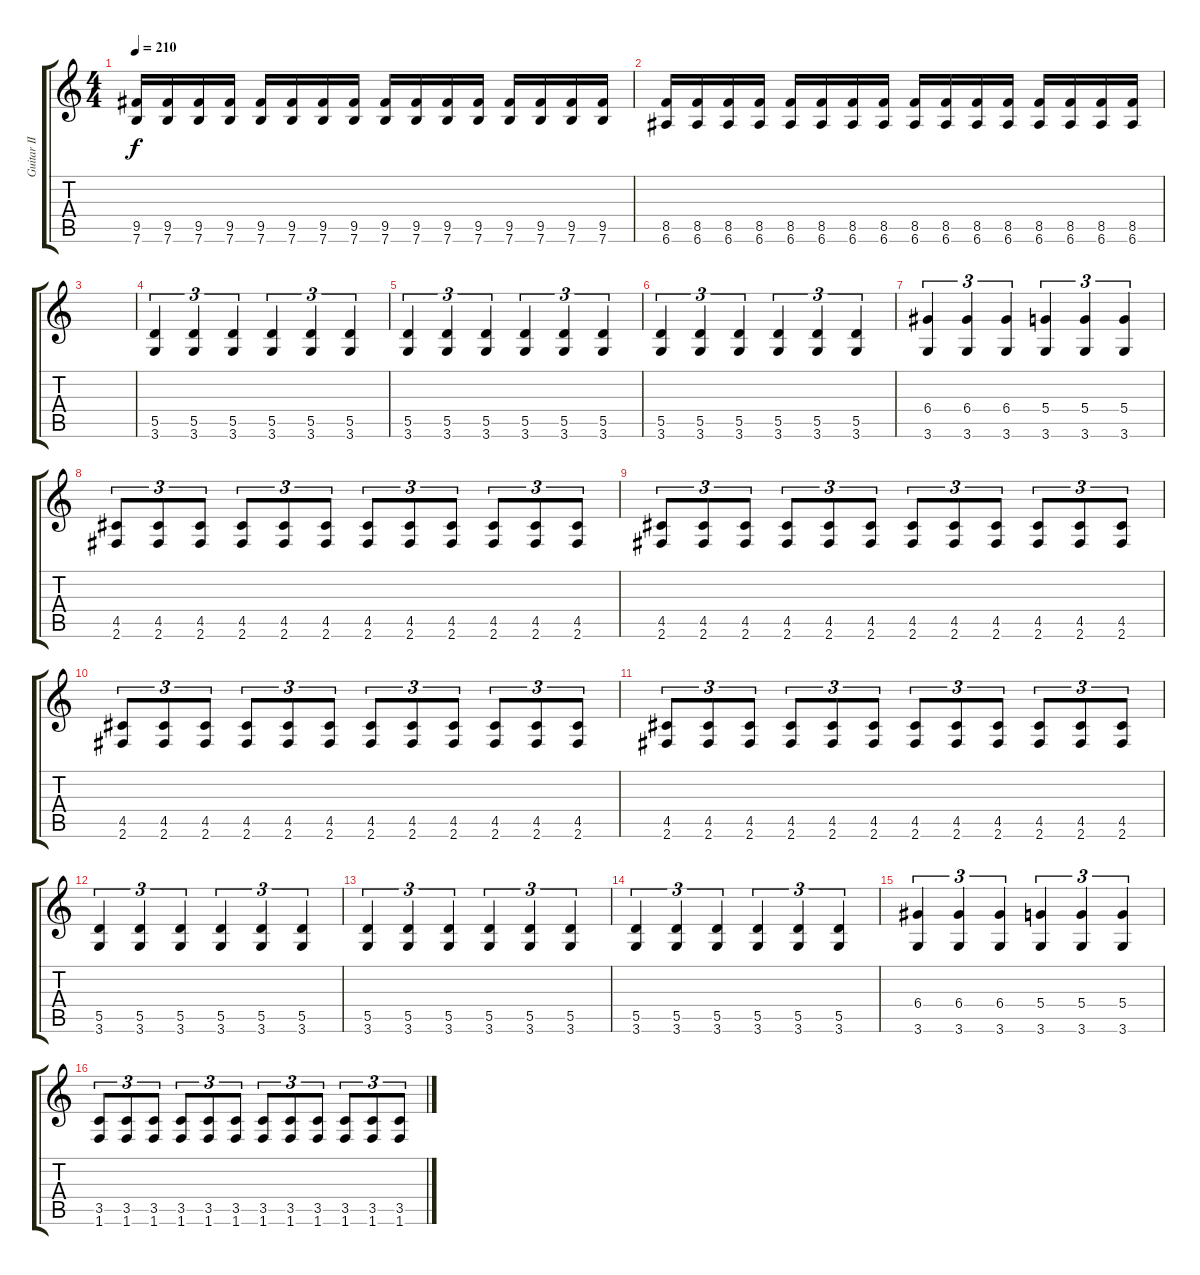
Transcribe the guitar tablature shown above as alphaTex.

\track ("Guitar II" "Guitar II") {instrument distortionguitar}
\staff {score tabs}
\tuning (E4 B3 G3 D3 A2 E2) {hide}
\ts (4 4)
\tempo 210
\clef g2
\ks c
(9.5 7.6).16{dy f} (9.5 7.6).16 (9.5 7.6).16 (9.5 7.6).16 (9.5 7.6).16 (9.5 7.6).16 (9.5 7.6).16 (9.5 7.6).16 (9.5 7.6).16 (9.5 7.6).16 (9.5 7.6).16 (9.5 7.6).16 (9.5 7.6).16 (9.5 7.6).16 (9.5 7.6).16 (9.5 7.6).16 |
(8.5 6.6).16 (8.5 6.6).16 (8.5 6.6).16 (8.5 6.6).16 (8.5 6.6).16 (8.5 6.6).16 (8.5 6.6).16 (8.5 6.6).16 (8.5 6.6).16 (8.5 6.6).16 (8.5 6.6).16 (8.5 6.6).16 (8.5 6.6).16 (8.5 6.6).16 (8.5 6.6).16 (8.5 6.6).16 |
|
(5.5 3.6).4{tu (3 2)} (5.5 3.6).4{tu (3 2)} (5.5 3.6).4{tu (3 2)} (5.5 3.6).4{tu (3 2)} (5.5 3.6).4{tu (3 2)} (5.5 3.6).4{tu (3 2)} |
(5.5 3.6).4{tu (3 2)} (5.5 3.6).4{tu (3 2)} (5.5 3.6).4{tu (3 2)} (5.5 3.6).4{tu (3 2)} (5.5 3.6).4{tu (3 2)} (5.5 3.6).4{tu (3 2)} |
(5.5 3.6).4{tu (3 2)} (5.5 3.6).4{tu (3 2)} (5.5 3.6).4{tu (3 2)} (5.5 3.6).4{tu (3 2)} (5.5 3.6).4{tu (3 2)} (5.5 3.6).4{tu (3 2)} |
(6.4 3.6).4{tu (3 2)} (6.4 3.6).4{tu (3 2)} (6.4 3.6).4{tu (3 2)} (5.4 3.6).4{tu (3 2)} (5.4 3.6).4{tu (3 2)} (5.4 3.6).4{tu (3 2)} |
(4.5 2.6).8{tu (3 2)} (4.5 2.6).8{tu (3 2)} (4.5 2.6).8{tu (3 2)} (4.5 2.6).8{tu (3 2)} (4.5 2.6).8{tu (3 2)} (4.5 2.6).8{tu (3 2)} (4.5 2.6).8{tu (3 2)} (4.5 2.6).8{tu (3 2)} (4.5 2.6).8{tu (3 2)} (4.5 2.6).8{tu (3 2)} (4.5 2.6).8{tu (3 2)} (4.5 2.6).8{tu (3 2)} |
(4.5 2.6).8{tu (3 2)} (4.5 2.6).8{tu (3 2)} (4.5 2.6).8{tu (3 2)} (4.5 2.6).8{tu (3 2)} (4.5 2.6).8{tu (3 2)} (4.5 2.6).8{tu (3 2)} (4.5 2.6).8{tu (3 2)} (4.5 2.6).8{tu (3 2)} (4.5 2.6).8{tu (3 2)} (4.5 2.6).8{tu (3 2)} (4.5 2.6).8{tu (3 2)} (4.5 2.6).8{tu (3 2)} |
(4.5 2.6).8{tu (3 2)} (4.5 2.6).8{tu (3 2)} (4.5 2.6).8{tu (3 2)} (4.5 2.6).8{tu (3 2)} (4.5 2.6).8{tu (3 2)} (4.5 2.6).8{tu (3 2)} (4.5 2.6).8{tu (3 2)} (4.5 2.6).8{tu (3 2)} (4.5 2.6).8{tu (3 2)} (4.5 2.6).8{tu (3 2)} (4.5 2.6).8{tu (3 2)} (4.5 2.6).8{tu (3 2)} |
(4.5 2.6).8{tu (3 2)} (4.5 2.6).8{tu (3 2)} (4.5 2.6).8{tu (3 2)} (4.5 2.6).8{tu (3 2)} (4.5 2.6).8{tu (3 2)} (4.5 2.6).8{tu (3 2)} (4.5 2.6).8{tu (3 2)} (4.5 2.6).8{tu (3 2)} (4.5 2.6).8{tu (3 2)} (4.5 2.6).8{tu (3 2)} (4.5 2.6).8{tu (3 2)} (4.5 2.6).8{tu (3 2)} |
(5.5 3.6).4{tu (3 2)} (5.5 3.6).4{tu (3 2)} (5.5 3.6).4{tu (3 2)} (5.5 3.6).4{tu (3 2)} (5.5 3.6).4{tu (3 2)} (5.5 3.6).4{tu (3 2)} |
(5.5 3.6).4{tu (3 2)} (5.5 3.6).4{tu (3 2)} (5.5 3.6).4{tu (3 2)} (5.5 3.6).4{tu (3 2)} (5.5 3.6).4{tu (3 2)} (5.5 3.6).4{tu (3 2)} |
(5.5 3.6).4{tu (3 2)} (5.5 3.6).4{tu (3 2)} (5.5 3.6).4{tu (3 2)} (5.5 3.6).4{tu (3 2)} (5.5 3.6).4{tu (3 2)} (5.5 3.6).4{tu (3 2)} |
(6.4 3.6).4{tu (3 2)} (6.4 3.6).4{tu (3 2)} (6.4 3.6).4{tu (3 2)} (5.4 3.6).4{tu (3 2)} (5.4 3.6).4{tu (3 2)} (5.4 3.6).4{tu (3 2)} |
(3.5 1.6).8{tu (3 2)} (3.5 1.6).8{tu (3 2)} (3.5 1.6).8{tu (3 2)} (3.5 1.6).8{tu (3 2)} (3.5 1.6).8{tu (3 2)} (3.5 1.6).8{tu (3 2)} (3.5 1.6).8{tu (3 2)} (3.5 1.6).8{tu (3 2)} (3.5 1.6).8{tu (3 2)} (3.5 1.6).8{tu (3 2)} (3.5 1.6).8{tu (3 2)} (3.5 1.6).8{tu (3 2)}
